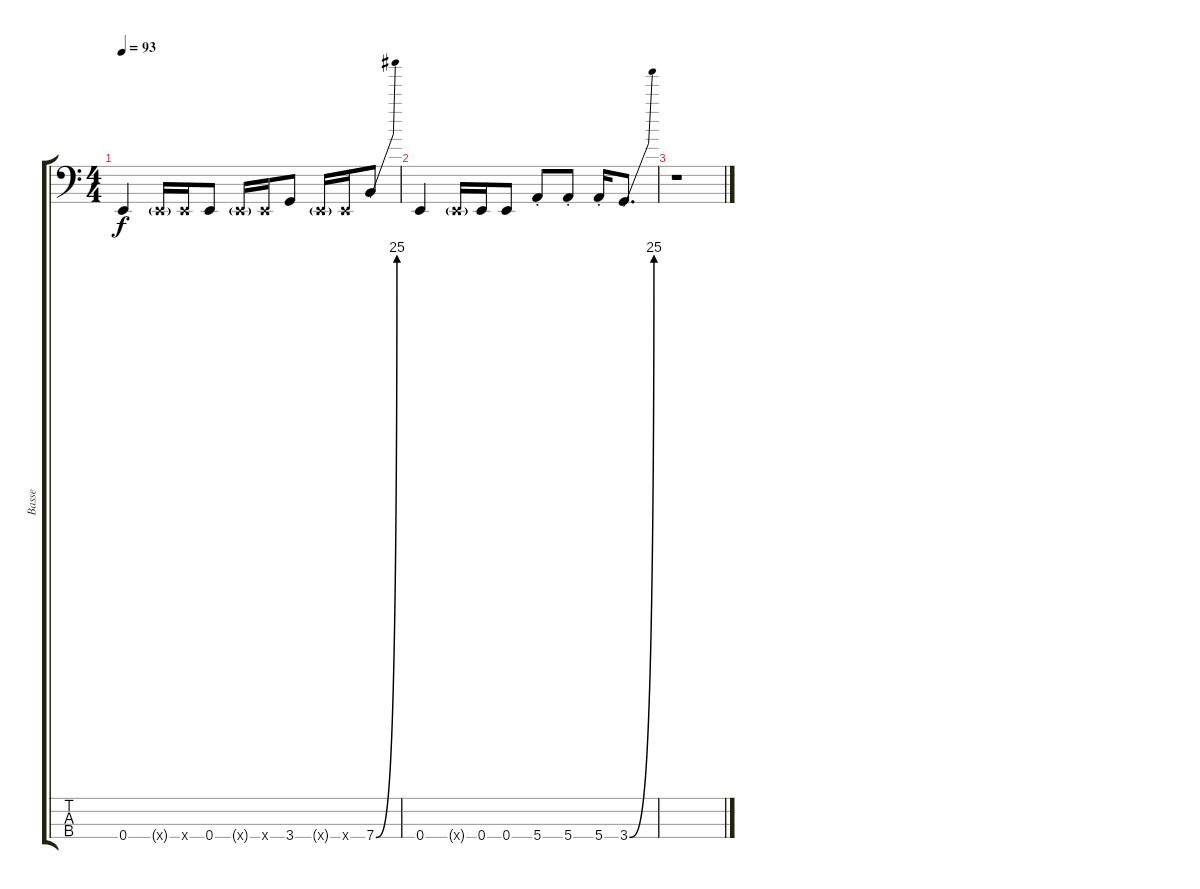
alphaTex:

\track ("Basse" "Basse") {instrument electricbassfinger}
\staff {score tabs}
\tuning (G2 D2 A1 E1) {hide}
\ts (4 4)
\tempo 93
\clef f4
\ks c
0.4.4{dy f} 0.4{g x}.16 0.4{x}.16 0.4.8 0.4{g x}.16 0.4{x}.16 3.4.8 0.4{g x}.16 0.4{x}.16 7.4{be (bend 0 0 300 100)}.8 |
0.4.4 0.4{g x}.16 0.4.16 0.4.8 5.4{st}.8 5.4{st}.8 5.4{st}.16 3.4{be (bend 0 0 300 100)}.8{d} |
r.1
